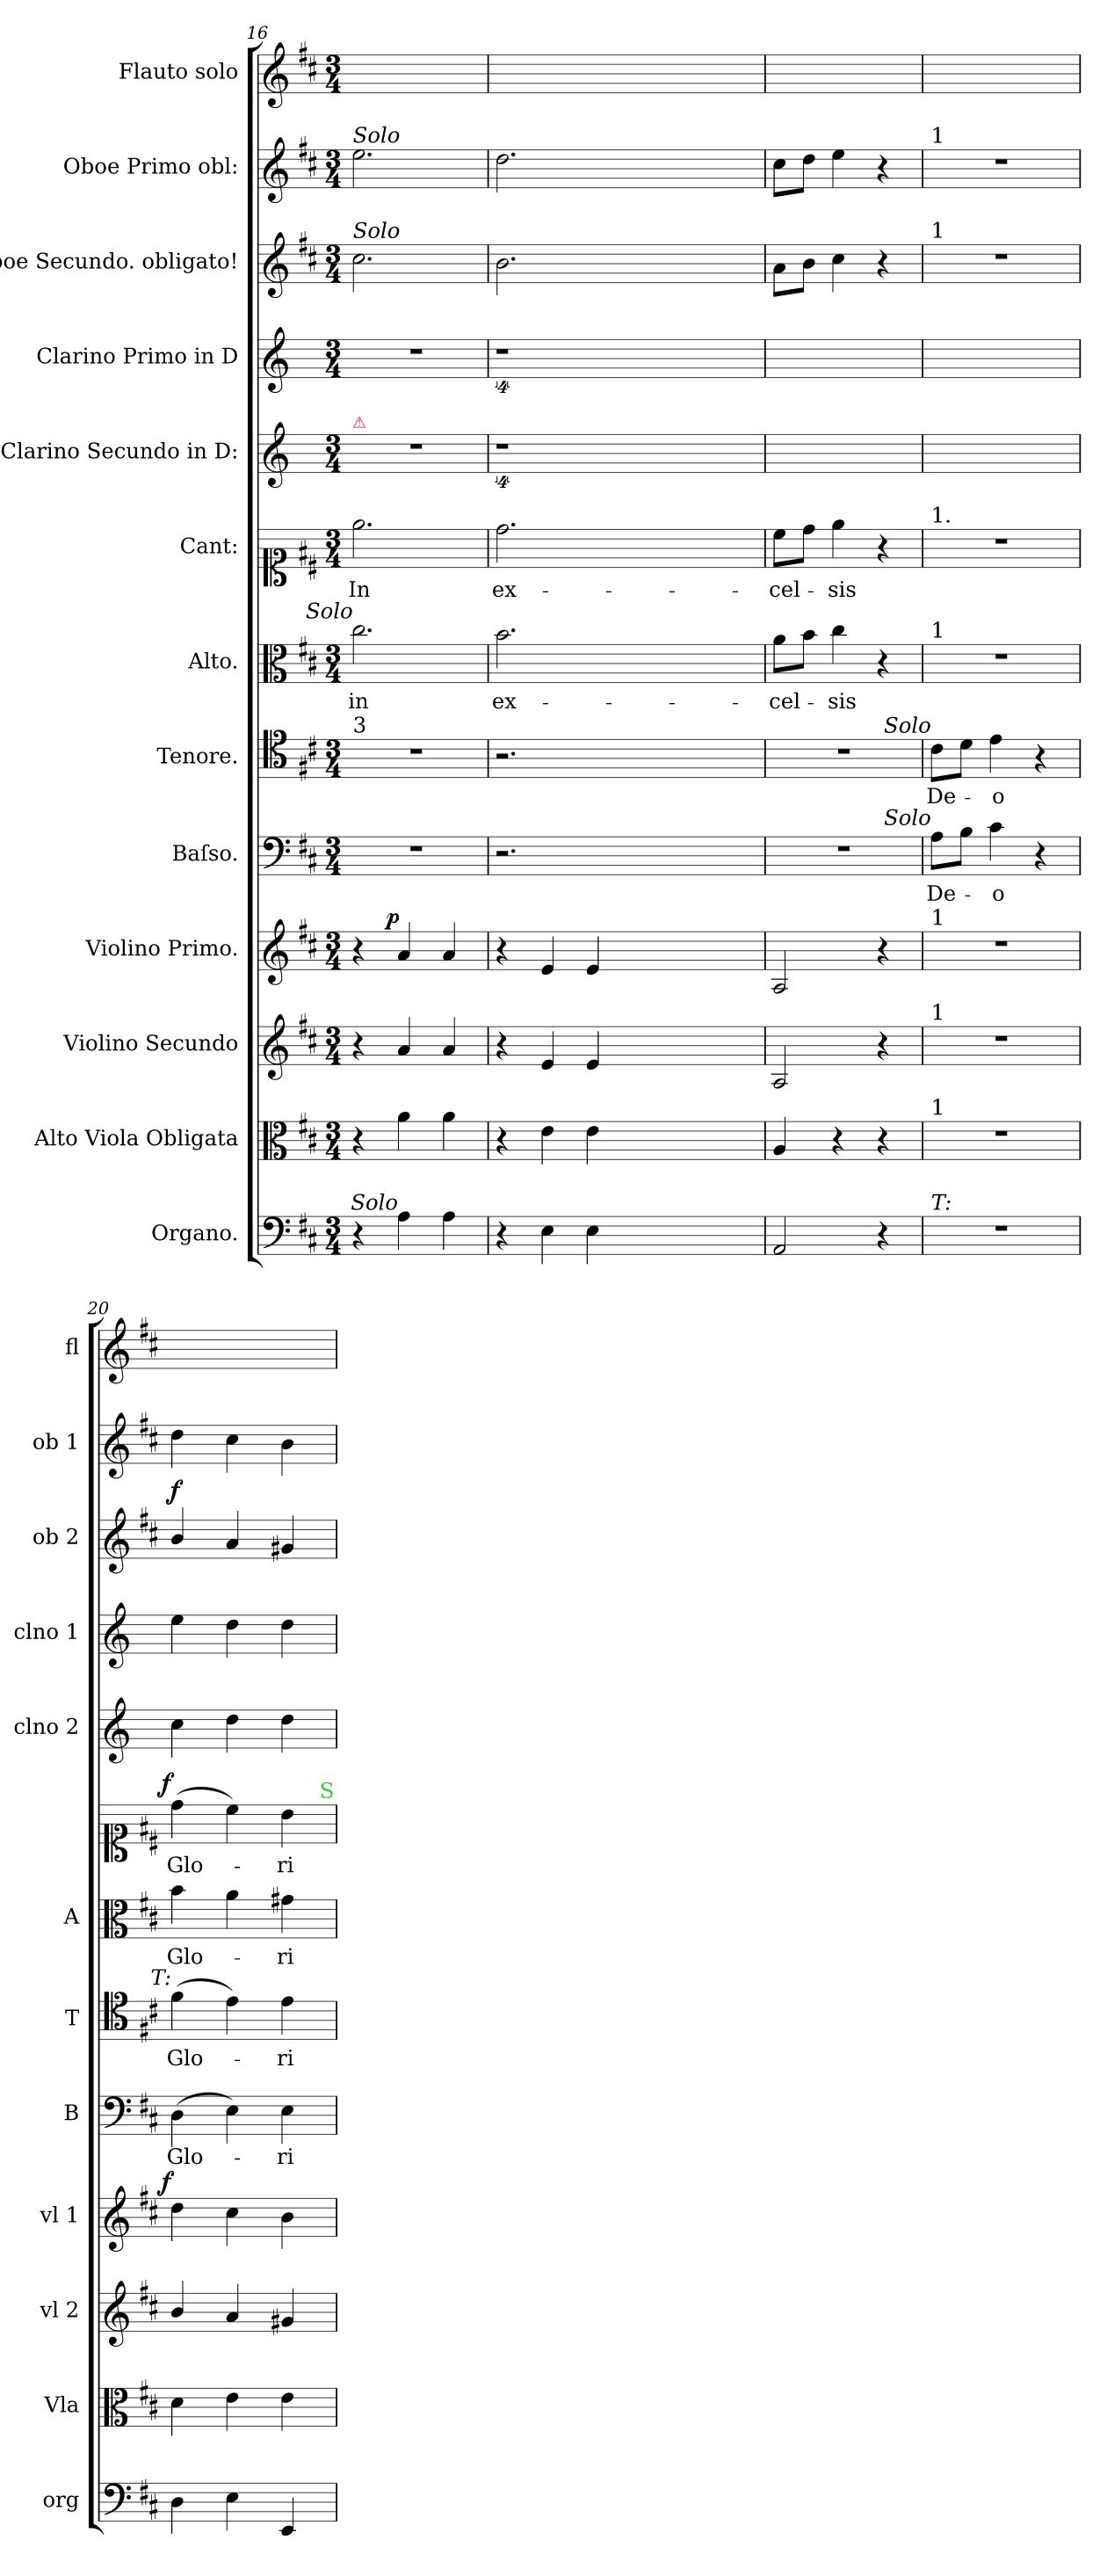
**kern	**kern	**dynam	**kern	**dynam	**kern	**dynam	**kern	**text	**kern	**text	**kern	**text	**kern	**text	**dynam	**kern	**kern	**kern	**dynam	**kern	**kern
*part13	*part12	*part12	*part11	*part11	*part10	*part10	*part9	*part9	*part8	*part8	*part7	*part7	*part6	*part6	*part6	*part5	*part4	*part3	*part3	*part2	*part1
*staff13	*staff12	*staff12	*staff11	*staff11	*staff10	*staff10	*staff9	*staff9	*staff8	*staff8	*staff7	*staff7	*staff6	*staff6	*staff6	*staff5	*staff4	*staff3	*staff3	*staff2	*staff1
*I"Organo.	*I"Alto Viola Obligata	*	*I"Violino Secundo	*	*I"Violino Primo.	*	*I"Baſso.	*	*I"Tenore.	*	*I"Alto.	*	*I"Cant:	*	*	*I"Clarino Secundo in D:	*I"Clarino Primo in D	*I"Oboe Secundo. obligato!	*	*I"Oboe Primo obl:	*I"Flauto solo
*I'org	*I'Vla	*	*I'vl 2	*	*I'vl 1	*	*I'B	*	*I'T	*	*I'A	*	*	*	*	*I'clno 2	*I'clno 1	*I'ob 2	*	*I'ob 1	*I'fl
*clefF4	*clefC3	*	*clefG2	*	*clefG2	*	*clefF4	*	*clefC4	*	*clefC3	*	*clefC1	*	*	*clefG2	*clefG2	*clefG2	*	*clefG2	*clefG2
*	*	*	*	*	*	*	*	*	*	*	*	*	*	*	*	*ITrd-1c-2	*ITrd-1c-2	*	*	*	*
*k[f#c#]	*k[f#c#]	*	*k[f#c#]	*	*k[f#c#]	*	*k[f#c#]	*	*k[f#c#]	*	*k[f#c#]	*	*k[f#c#]	*	*	*k[f#c#]	*k[f#c#]	*k[f#c#]	*	*k[f#c#]	*k[f#c#]
*D:	*D:	*	*D:	*	*D:	*	*D:	*	*D:	*	*D:	*	*D:	*	*	*	*	*D:	*	*D:	*D:
*M3/4	*M3/4	*	*M3/4	*	*M3/4	*	*M3/4	*	*M3/4	*	*M3/4	*	*M3/4	*	*	*M3/4	*M3/4	*M3/4	*	*M3/4	*M3/4
=16	=16	=16	=16	=16	=16	=16	=16	=16	=16	=16	=16	=16	=16	=16	=16	=16	=16	=16	=16	=16	=16
!	!	!	!	!	!	!	!	!	!	!	!	!	!	!	!	!	!	!	!	!LO:TX:a:i:t=Solo	!
!	!	!	!	!	!	!	!	!	!	!	!	!	!	!	!	!	!	!LO:TX:a:i:t=Solo	!	!	!
!	!	!	!	!	!	!	!	!	!	!	!	!	!	!	!	!LO:TX:a:color=crimson:t=⚠	!	!	!	!	!
!	!	!	!	!	!	!	!	!	!	!	!LO:TX:a:i:rj:t=Solo	!	!	!	!	!	!	!	!	!	!
!	!	!	!	!	!	!	!	!	!LO:TX:a:t=3	!	!	!	!	!	!	!	!	!	!	!	!
!	!	!LO:DY:a	!	!LO:DY:a	!	!	!	!	!	!	!	!	!	!	!	!	!	!	!	!	!
4r	4r	Pia	4r	pia&colon;	4r	.	2.r	.	2.r	.	2.cc#\	in	2.ee\	In	.	2.r	2.r	2.cc#\	.	2.ee\	2.ryy
!LO:TX:a:i:rj:t=Solo	!	!	!	!	!	!	!	!	!	!	!	!	!	!	!	!	!	!	!	!	!
!	!	!	!	!	!	!LO:DY:a:rj	!	!	!	!	!	!	!	!	!	!	!	!	!	!	!
4A\	4a\	.	4a/	.	4a/	p	.	.	.	.	.	.	.	.	.	.	.	.	.	.	.
4A\	4a\	.	4a/	.	4a/	.	.	.	.	.	.	.	.	.	.	.	.	.	.	.	.
=17	=17	=17	=17	=17	=17	=17	=17	=17	=17	=17	=17	=17	=17	=17	=17	=17	=17	=17	=17	=17	=17
4r	4r	.	4r	.	4r	.	2.r	.	2.r	.	2.b\	ex-	2.dd\	ex-	.	4%9r	4%9r	2.b\	.	2.dd\	2.ryy
4E\	4e\	.	4e/	.	4e/	.	.	.	.	.	.	.	.	.	.	.	.	.	.	.	.
4E\	4e\	.	4e/	.	4e/	.	.	.	.	.	.	.	.	.	.	.	.	.	.	.	.
1.ryy	1.ryy	.	1.ryy	.	1.ryy	.	1.ryy	.	1.ryy	.	1.ryy	.	1.ryy	.	.	.	.	1.ryy	.	1.ryy	1.ryy
=18	=18	=18	=18	=18	=18	=18	=18	=18	=18	=18	=18	=18	=18	=18	=18	=18	=18	=18	=18	=18	=18
2AA/	4A/	.	2A/	.	2A/	.	2.r	.	2.r	.	8a\L	-cel-	8cc#\L	-cel-	.	2.ryy	2.ryy	8a\L	.	8cc#\L	2.ryy
.	.	.	.	.	.	.	.	.	.	.	8b\J	.	8dd\J	.	.	.	.	8b\J	.	8dd\J	.
.	4r	.	.	.	.	.	.	.	.	.	4cc#\	-sis	4ee\	-sis	.	.	.	4cc#\	.	4ee\	.
4r	4r	.	4r	.	4r	.	.	.	.	.	4r	.	4r	.	.	.	.	4r	.	4r	.
=19	=19	=19	=19	=19	=19	=19	=19	=19	=19	=19	=19	=19	=19	=19	=19	=19	=19	=19	=19	=19	=19
!	!	!	!	!	!	!	!	!	!	!	!	!	!	!	!	!	!	!	!	!LO:TX:a:t=1	!
!	!	!	!	!	!	!	!	!	!	!	!	!	!	!	!	!	!	!LO:TX:a:t=1	!	!	!
!	!	!	!	!	!	!	!	!	!	!	!	!	!LO:TX:a:t=1.	!	!	!	!	!	!	!	!
!	!	!	!	!	!	!	!	!	!	!	!LO:TX:a:t=1	!	!	!	!	!	!	!	!	!	!
!	!	!	!	!	!	!	!	!	!LO:TX:a:i:rj:t=Solo	!	!	!	!	!	!	!	!	!	!	!	!
!	!	!	!	!	!	!	!LO:TX:a:i:rj:t=Solo	!	!	!	!	!	!	!	!	!	!	!	!	!	!
!	!	!	!	!	!LO:TX:a:t=1	!	!	!	!	!	!	!	!	!	!	!	!	!	!	!	!
!	!	!	!LO:TX:a:t=1	!	!	!	!	!	!	!	!	!	!	!	!	!	!	!	!	!	!
!	!LO:TX:a:t=1	!	!	!	!	!	!	!	!	!	!	!	!	!	!	!	!	!	!	!	!
!LO:TX:a:i:t=T&colon;	!	!	!	!	!	!	!	!	!	!	!	!	!	!	!	!	!	!	!	!	!
2.r	2.r	.	2.r	.	2.r	.	8A\L	De-	8c#\L	De-	2.r	.	2.r	.	.	2.ryy	2.ryy	2.r	.	2.r	2.ryy
.	.	.	.	.	.	.	8B\J	.	8d\J	.	.	.	.	.	.	.	.	.	.	.	.
.	.	.	.	.	.	.	4c#\	-o	4e\	-o	.	.	.	.	.	.	.	.	.	.	.
.	.	.	.	.	.	.	4r	.	4r	.	.	.	.	.	.	.	.	.	.	.	.
=20	=20	=20	=20	=20	=20	=20	=20	=20	=20	=20	=20	=20	=20	=20	=20	=20	=20	=20	=20	=20	=20
!	!	!	!	!	!	!	!	!	!LO:TX:a:i:rj:t=T&colon;	!	!	!	!	!	!	!	!	!	!	!	!
!	!	!	!	!LO:DY:a	!	!LO:DY:a:rj	!	!	!	!	!	!	!	!	!LO:DY:a:rj	!	!	!	!LO:DY:a	!	!
4D\	4d\	.	4b/	for	4dd\	f	(>4D\	Glo-	(>4f#\	Glo-	4b\	Glo-	(>4dd\	Glo-	f	4dd\	4ff#\	4b/	f	4dd\	2.ryy
4E\	4e\	.	4a/	.	4cc#\	.	4E\)	.	4e\)	.	4a\	.	4cc#\)	.	.	4ee\	4ee\	4a/	.	4cc#\	.
4EE/	4e\	.	4g#X/	.	4b\	.	4E\	-ri-	4e\	-ri-	4g#X\	-ri-	4b\	-ri-	.	4ee\	4ee\	4g#X/	.	4b\	.
!	!	!	!	!	!	!	!	!	!	!	!	!	!LO:TX:a:color=limegreen:t=S	!	!	!	!	!	!	!	!
=	=	=	=	=	=	=	=	=	=	=	=	=	=	=	=	=	=	=	=	=	=
*-	*-	*-	*-	*-	*-	*-	*-	*-	*-	*-	*-	*-	*-	*-	*-	*-	*-	*-	*-	*-	*-
